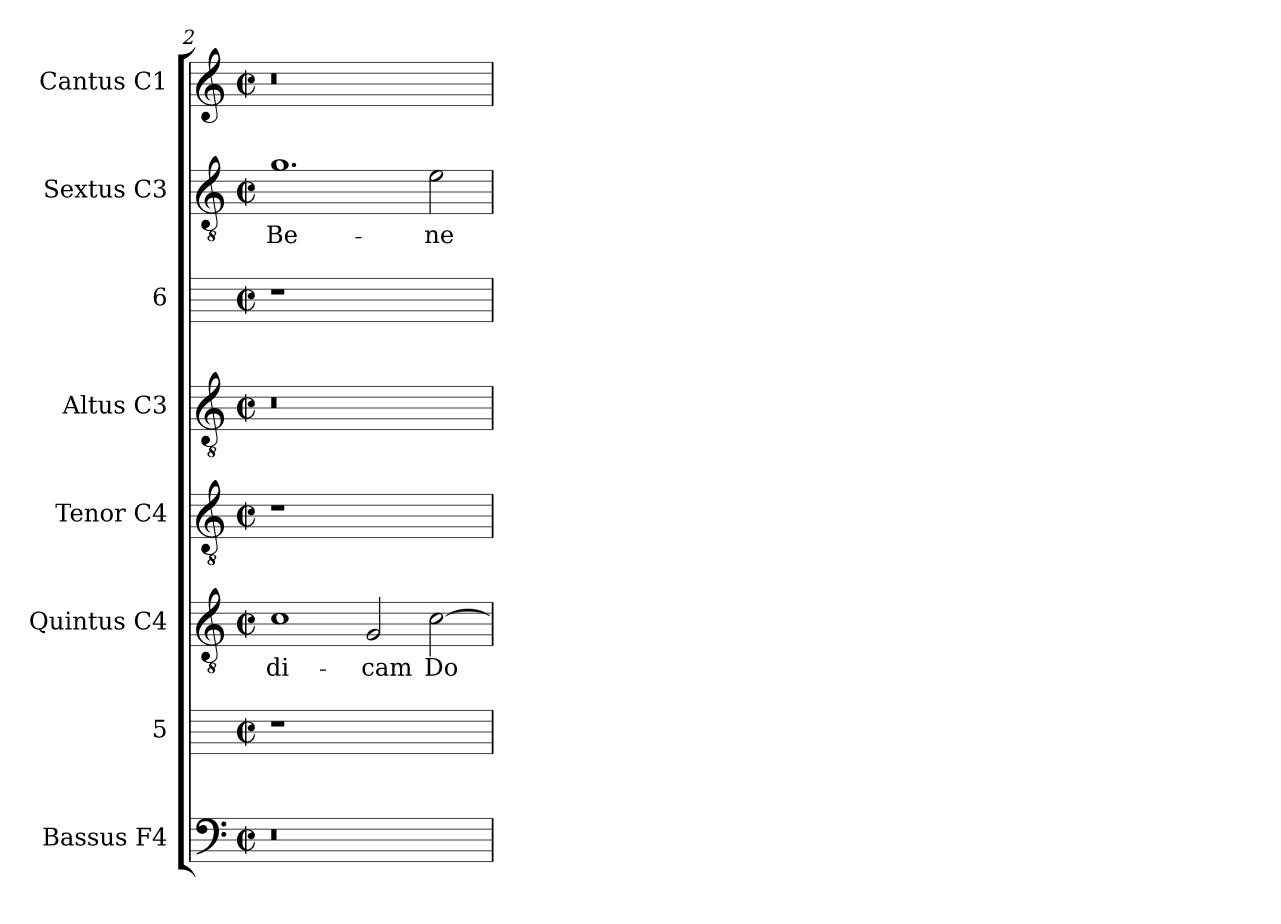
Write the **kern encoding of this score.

**kern	**kern	**kern	**text	**kern	**kern	**kern	**kern	**text	**kern
*part8	*part7	*part6	*part6	*part5	*part4	*part3	*part2	*part2	*part1
*staff8	*staff7	*staff6	*staff6	*staff5	*staff4	*staff3	*staff2	*staff2	*staff1
*I"Bassus  F4	*I"5	*I"Quintus  C4	*	*I"Tenor  C4	*I"Altus  C3	*I"6	*I"Sextus  C3	*	*I"Cantus  C1
*I'B	*	*	*	*I'T	*I'A	*	*	*	*I'C
*clefF4	*	*clefGv2	*	*clefGv2	*clefGv2	*	*clefGv2	*	*clefG2
*k[]	*k[]	*k[]	*	*k[]	*k[]	*k[]	*k[]	*	*k[]
*C:	*C:	*C:	*	*C:	*C:	*C:	*C:	*	*C:
*M2/2	*M2/2	*M2/2	*	*M2/2	*M2/2	*M2/2	*M2/2	*	*M2/2
*met(c|)	*met(c|)	*met(c|)	*	*met(c|)	*met(c|)	*met(c|)	*met(c|)	*	*met(c|)
=2	=2	=2	=2	=2	=2	=2	=2	=2	=2
!	!	!	!LO:LY:b:cj	!	!	!	!	!LO:LY:b:cj	!
0r	1r	1c	-di-	1r	0r	1r	1.g	Be-	0r
!	!	!	!LO:LY:b:cj	!	!	!	!	!	!
.	1ryy	2G/	-cam	1ryy	.	1ryy	.	.	.
!	!	!	!LO:LY:b:cj	!	!	!	!	!LO:LY:b:cj	!
.	.	[>2c\	Do-	.	.	.	2e\	-ne-	.
=	=	=	=	=	=	=	=	=	=
*-	*-	*-	*-	*-	*-	*-	*-	*-	*-
